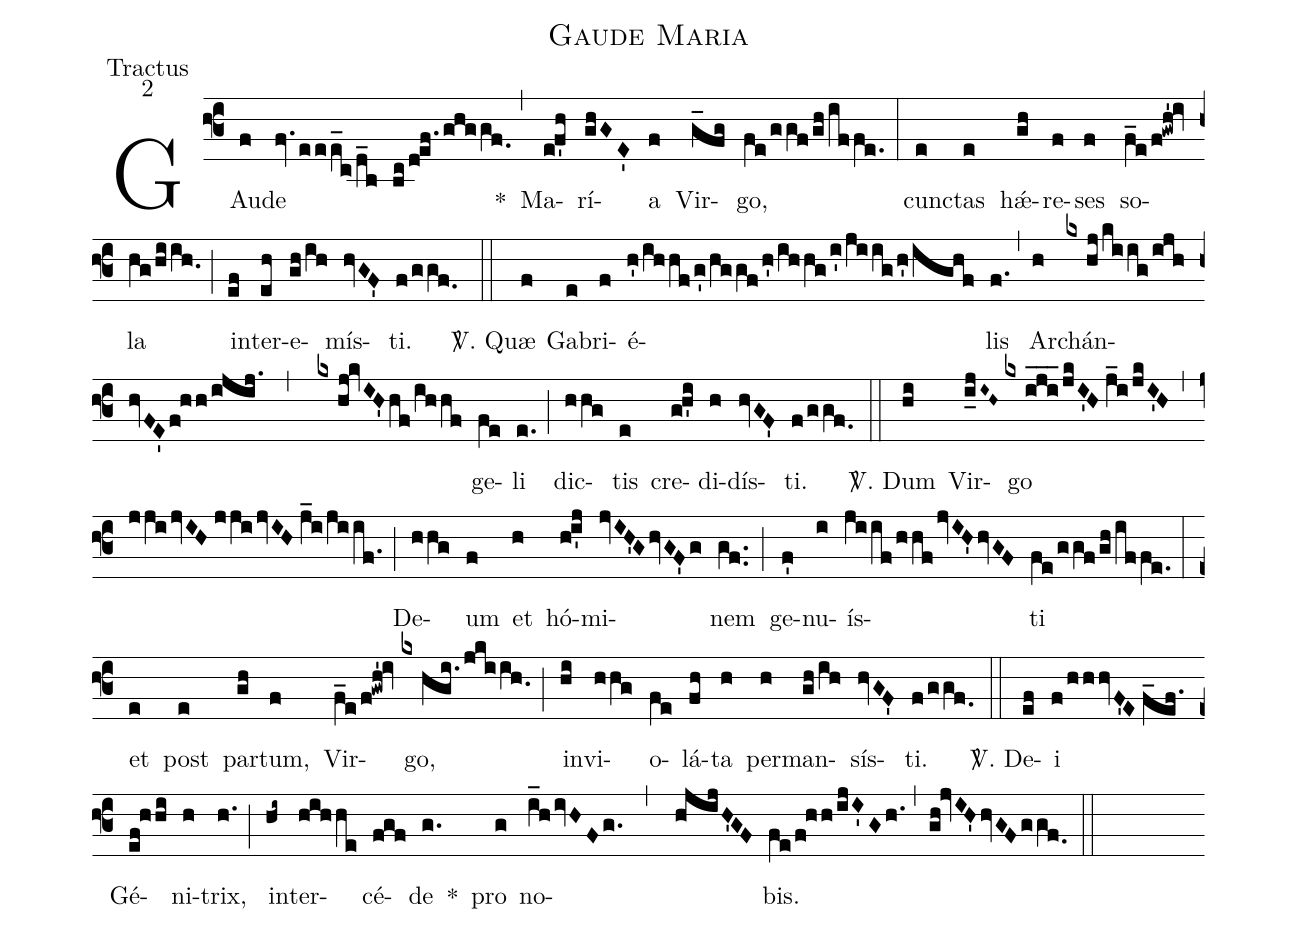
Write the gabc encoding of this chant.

name:Gaude Maria;
office-part:Tractus;
mode:2;
%%
(f3) GAu(f)de(fv.eee_c/d_b bc/d!ef./ghggf.0) *(,) Ma(e!f'h)rí(ghGE')a(f) Vir(g_fg)go,(fe/ggf/gh/iffe.) (:)
cunc(e)tas(e) hǽ(gh)re(f)ses(f) so(f_e/f!gwh'!iv)la(hg/hiih.0) (;) in(ef)ter(eh)e(gh/ih)mís(hvGF')ti.(f/ggf.0) (::)
<sp>V/</sp>. Quæ(f) Ga(e)bri(f)é(h'/ihhf/g'/hggf/h'/ihhg/i'/jiig/h'/ighf)lis(f.) (,) Arch(h)án(kx/hj/kiig/ijhhvFE'f!hh/ijij. , kx/hj!kvIH'hf/ihhf)ge(fe)li(e.) (;) dic(hhg)tis(e) cre(g!h'i)di(h)dís(hvGF')ti.(f/ggf.0) (::)
<sp>V/</sp>. Dum(hi) Vir(i_jI~H~)go(kx/iji___/jkI'H//j_i/jkI'H) (,) (jji/jvIH//jji/jvIH//j_i/jiif.) (;) De(hhg)um(f) et(h) hó(h!i'j)mi(jvIH'GhvGF'g)nem(gf..) (;) ge(f')nu(i)ís(jiif/hhf/jvIH'hvGF)ti(fe/ggf/gh/iffe.) (:)
et(e) post(e) par(gh)tum,(f) Vir(f_e/f!gwh'!iv)go,(kx/hgi./jkiih.0) (;) in(hi)vi(hhg)o(fe)lá(fh)ta(h) per(h)man(gh/ih)sís(hvGF')ti.(f/ggf.0) (::)
<sp>V/</sp>. De(ef)i(f/hhhvF'E//f_ef.) Gé(ef!hhi)ni(h)trix,(h.) (;) in(hi~)ter(hihhe)cé(fgf)de(g.) *() pro(g) no(i_hivHFg. , hjijH'GF)bis.(fe/f!hh/ijI'Gh.) (,) (gh!jvIH'hvGFggf.0) (::)
